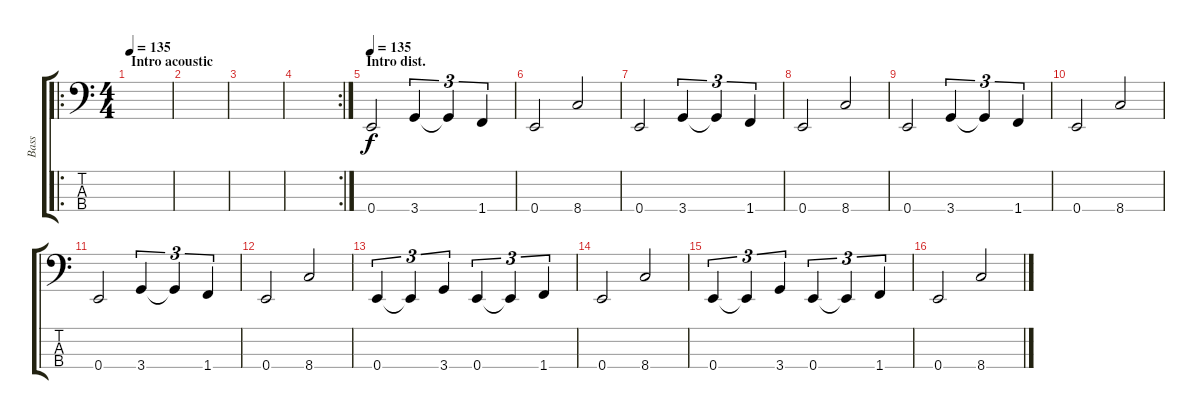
\track ("Bass" "Bass") {instrument acousticguitarnylon}
\staff {score tabs}
\tuning (G2 D2 A1 E1) {hide}
\ro
\ts (4 4)
\section ("" "Intro acoustic")
\tempo 135
\tempo 120
\tempo 135
\clef f4
\ks c
|
|
|
\rc 2
|
\section ("" "Intro dist.")
\tempo 135
0.4.2 3.4.4{tu (3 2)} 3.4{t}.4{tu (3 2)} 1.4.4{tu (3 2)} |
0.4.2 8.4.2 |
0.4.2 3.4.4{tu (3 2)} 3.4{t}.4{tu (3 2)} 1.4.4{tu (3 2)} |
0.4.2 8.4.2 |
0.4.2 3.4.4{tu (3 2)} 3.4{t}.4{tu (3 2)} 1.4.4{tu (3 2)} |
0.4.2 8.4.2 |
0.4.2 3.4.4{tu (3 2)} 3.4{t}.4{tu (3 2)} 1.4.4{tu (3 2)} |
0.4.2 8.4.2 |
0.4.4{tu (3 2)} 0.4{t}.4{tu (3 2)} 3.4.4{tu (3 2)} 0.4.4{tu (3 2)} 0.4{t}.4{tu (3 2)} 1.4.4{tu (3 2)} |
0.4.2 8.4.2 |
0.4.4{tu (3 2)} 0.4{t}.4{tu (3 2)} 3.4.4{tu (3 2)} 0.4.4{tu (3 2)} 0.4{t}.4{tu (3 2)} 1.4.4{tu (3 2)} |
0.4.2 8.4.2
